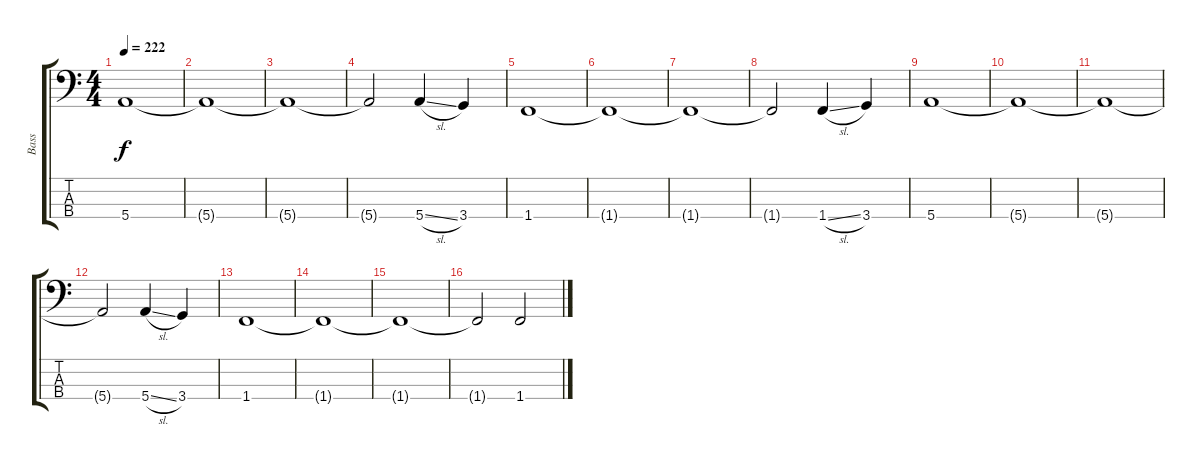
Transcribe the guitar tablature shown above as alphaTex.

\track ("Bass" "Bass") {instrument electricbassfinger}
\staff {score tabs}
\tuning (G2 D2 A1 E1) {hide}
\ts (4 4)
\tempo 222
\clef f4
\ks c
5.4.1{dy f} |
5.4{t}.1 |
5.4{t}.1 |
5.4{t}.2 5.4{sl}.4 3.4.4 |
1.4.1 |
1.4{t}.1 |
1.4{t}.1 |
1.4{t}.2 1.4{sl}.4 3.4.4 |
5.4.1 |
5.4{t}.1 |
5.4{t}.1 |
5.4{t}.2 5.4{sl}.4 3.4.4 |
1.4.1 |
1.4{t}.1 |
1.4{t}.1 |
1.4{t}.2 1.4.2
